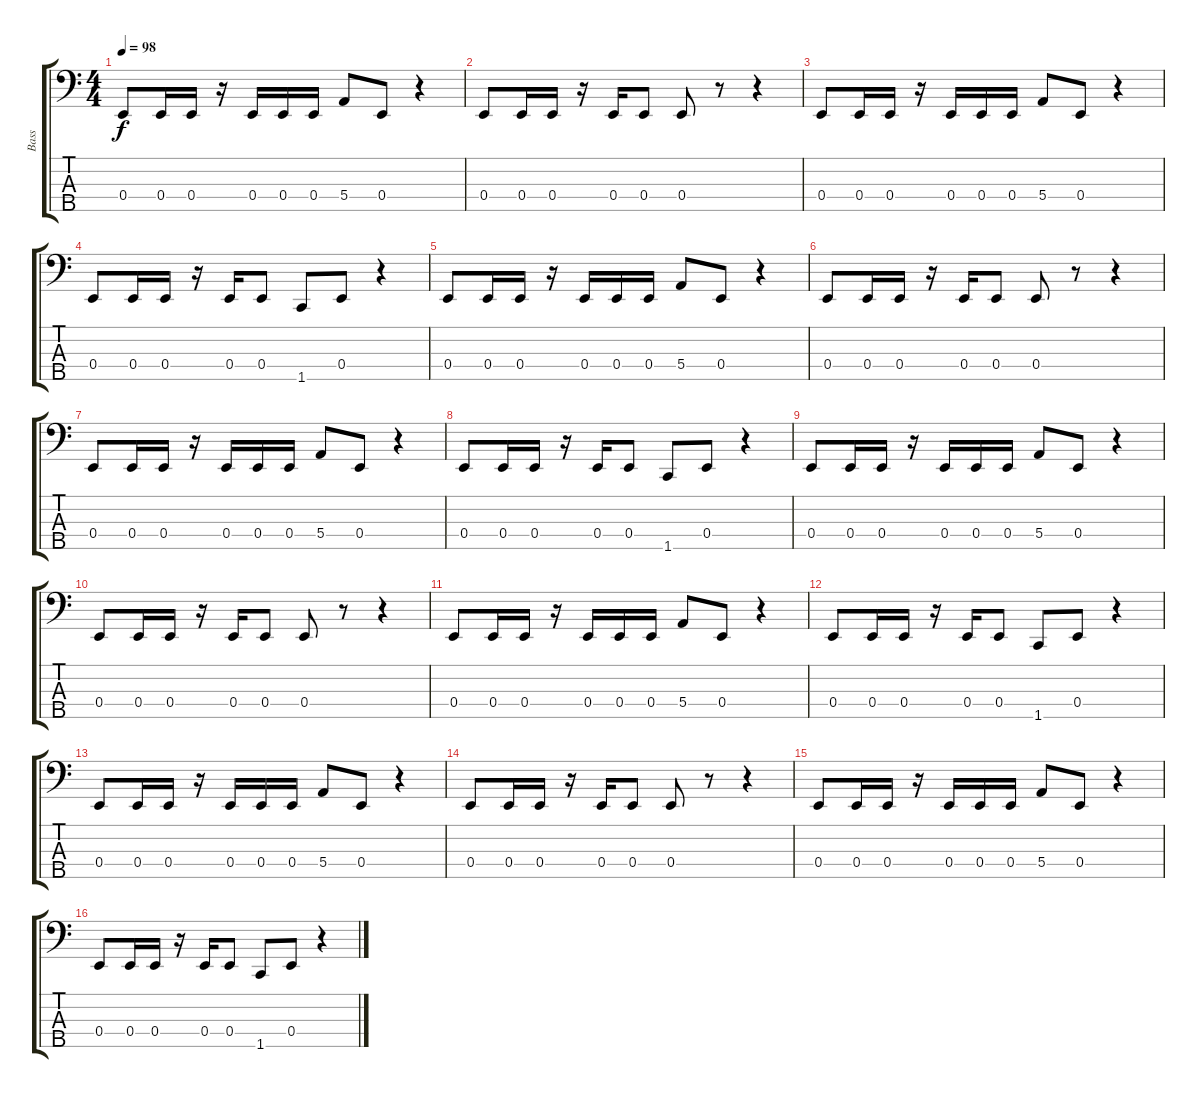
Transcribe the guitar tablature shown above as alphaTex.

\track ("Bass" "Bass") {instrument electricbassfinger}
\staff {score tabs}
\tuning (G2 D2 A1 E1 B0) {hide}
\ts (4 4)
\tempo 98
\clef f4
\ks c
0.4.8{dy f} 0.4.16 0.4.16 r.16 0.4.16 0.4.16 0.4.16 5.4.8 0.4.8 r.4 |
0.4.8 0.4.16 0.4.16 r.16 0.4.16 0.4.8 0.4.8 r.8 r.4 |
0.4.8 0.4.16 0.4.16 r.16 0.4.16 0.4.16 0.4.16 5.4.8 0.4.8 r.4 |
0.4.8 0.4.16 0.4.16 r.16 0.4.16 0.4.8 1.5.8 0.4.8 r.4 |
0.4.8 0.4.16 0.4.16 r.16 0.4.16 0.4.16 0.4.16 5.4.8 0.4.8 r.4 |
0.4.8 0.4.16 0.4.16 r.16 0.4.16 0.4.8 0.4.8 r.8 r.4 |
0.4.8 0.4.16 0.4.16 r.16 0.4.16 0.4.16 0.4.16 5.4.8 0.4.8 r.4 |
0.4.8 0.4.16 0.4.16 r.16 0.4.16 0.4.8 1.5.8 0.4.8 r.4 |
0.4.8 0.4.16 0.4.16 r.16 0.4.16 0.4.16 0.4.16 5.4.8 0.4.8 r.4 |
0.4.8 0.4.16 0.4.16 r.16 0.4.16 0.4.8 0.4.8 r.8 r.4 |
0.4.8{volume 0} 0.4.16 0.4.16 r.16 0.4.16 0.4.16 0.4.16 5.4.8 0.4.8 r.4 |
0.4.8 0.4.16 0.4.16 r.16 0.4.16 0.4.8 1.5.8 0.4.8 r.4 |
0.4.8 0.4.16 0.4.16 r.16 0.4.16 0.4.16 0.4.16 5.4.8 0.4.8 r.4 |
0.4.8 0.4.16 0.4.16 r.16 0.4.16 0.4.8 0.4.8 r.8 r.4 |
0.4.8 0.4.16 0.4.16 r.16 0.4.16 0.4.16 0.4.16 5.4.8 0.4.8 r.4 |
0.4.8 0.4.16 0.4.16 r.16 0.4.16 0.4.8 1.5.8 0.4.8 r.4
